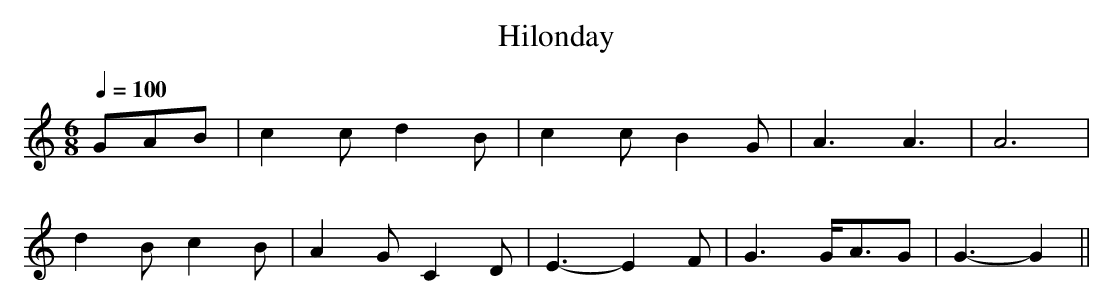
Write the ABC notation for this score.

X:1
T:Hilonday
M:6/8
L:1/8
Q:1/4=100
K:GMIX
GAB|\
c2c d2B|c2c B2G|A3 A3|A6|
d2B c2B|A2G C2D|E3-E2F|G3 G<AG|G3-G2||
